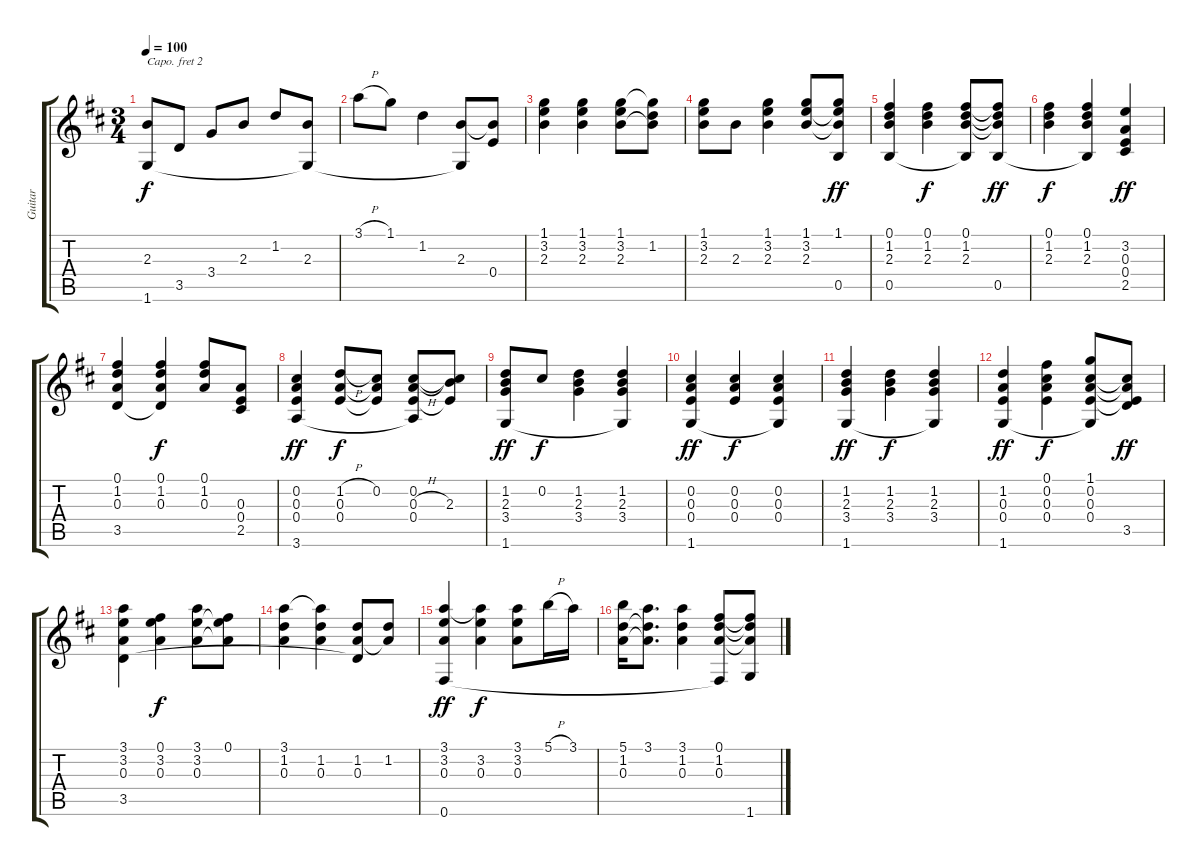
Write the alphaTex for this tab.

\track ("Guitar" "Guitar") {instrument acousticguitarnylon}
\staff {score tabs}
\capo 2
\tuning (E4 B3 G3 D3 A2 E2) {hide}
\ts (3 4)
\tempo 100
\clef g2
\ks d
(2.3 1.6).8{dy f} 3.5.8 3.4.8 2.3.8 1.2.8 (2.3 1.6{t}).8 |
3.1{h}.8 1.1.8 1.2.4 (2.3 1.6{t}).8 (2.3{t} 0.4).8 |
(1.1 3.2 2.3).4 (1.1 3.2 2.3).4 (1.1 3.2 2.3).8 (1.1{t} 1.2 2.3{t}).8 |
(1.1 3.2 2.3).8 2.3.8 (1.1 3.2 2.3).4 (1.1 3.2 2.3).8 (1.1 3.2{t} 2.3{t} 0.5).8{dy ff} |
(0.1 1.2 2.3 0.5).4 (0.1 1.2 2.3).4{dy f} (0.1 1.2 2.3 0.5{t}).8 (0.1{t} 1.2{t} 2.3{t} 0.5).8{dy ff} |
(0.1 1.2 2.3).4{dy f} (0.1 1.2 2.3 0.5{t}).4 (3.2 0.3 0.4 2.5).4{dy ff} |
(0.1 1.2 0.3 3.5).4 (0.1 1.2 0.3 3.5{t}).4{dy f} (0.1 1.2 0.3).8 (0.3 0.4 2.5).8 |
(0.2 0.3 0.4 3.6).4{dy ff} (1.2{h} 0.3 0.4).8{dy f} (0.2 0.3{t} 0.4{t}).8 (0.2 0.3{h} 0.4 3.6{t}).8 (0.2{t} 2.3 0.4{t}).8 |
(1.2 2.3 3.4 1.6).8{dy ff} 0.2.8{dy f} (1.2 2.3 3.4).4 (1.2 2.3 3.4 1.6{t}).4 |
(0.2 0.3 0.4 1.6).4{dy ff} (0.2 0.3 0.4).4{dy f} (0.2 0.3 0.4 1.6{t}).4 |
(1.2 2.3 3.4 1.6).4{dy ff} (1.2 2.3 3.4).4{dy f} (1.2 2.3 3.4 1.6{t}).4 |
(1.2 0.3 0.4 1.6).4{dy ff} (0.1 0.2 0.3 0.4).4{dy f} (1.1 0.2 0.3 0.4 1.6{t}).8 (0.2{t} 0.3{t} 0.4{t} 3.5).8{dy ff} |
(3.1 3.2 0.3 3.5).4 (0.1 3.2 0.3).4{dy f} (3.1 3.2 0.3).8 (0.1 3.2{t} 0.3{t}).8 |
(3.1 1.2 0.3).4 (3.1{t} 1.2 0.3).4 (1.2 0.3 3.5{t}).8 (1.2 0.3{t}).8 |
(3.1 3.2 0.3 0.6).4{dy ff} (3.1{t} 3.2 0.3).4{dy f} (3.1 3.2 0.3).8 5.1{h}.16 3.1.16 |
(5.1 1.2 0.3).16 (3.1 1.2{t} 0.3{t}).8{d} (3.1 1.2 0.3).4 (0.1 1.2 0.3 0.6{t}).8 (0.1{t} 1.2{t} 0.3{t} 1.6).8
